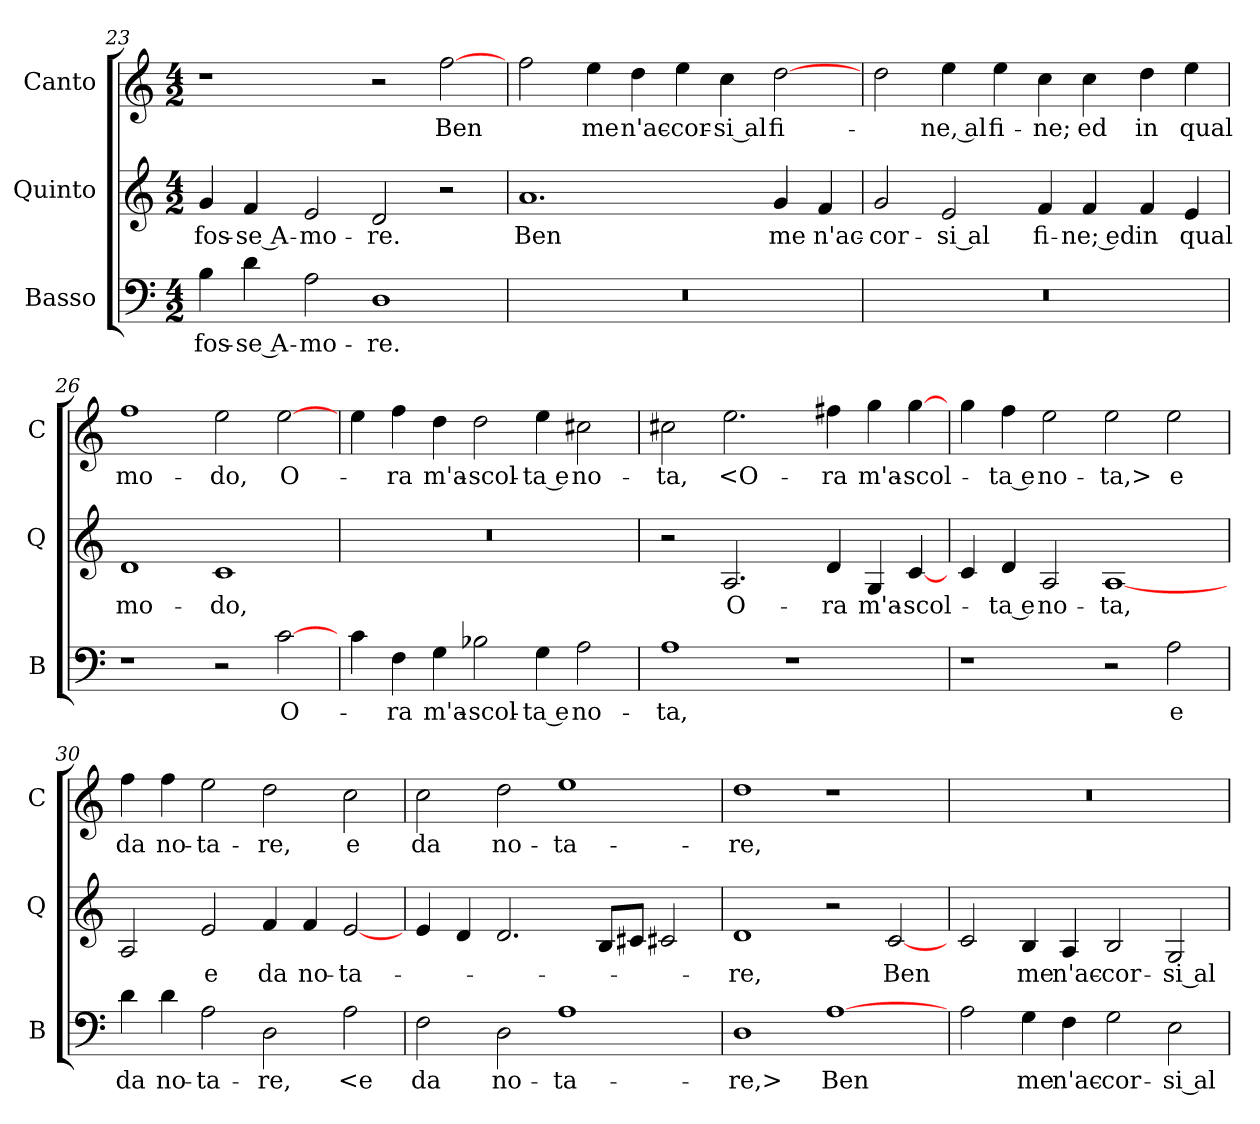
**kern	**text	**kern	**text	**kern	**text
*part3	*part3	*part2	*part2	*part1	*part1
*staff3	*staff3	*staff2	*staff2	*staff1	*staff1
*I"Basso	*	*I"Quinto	*	*I"Canto	*
*I'B	*	*I'Q	*	*I'C	*
*clefF4	*	*clefG2	*	*clefG2	*
*k[]	*	*k[]	*	*k[]	*
*M4/2	*	*M4/2	*	*M4/2	*
=23	=23	=23	=23	=23	=23
4B	fos-	4g	fos-	1r	.
4d	-se A-	4f	-se A-	.	.
2A	-mo-	2e	-mo-	.	.
1D	-re.	2d	-re.	2r	.
.	.	2r	.	[2ff	Ben
=24	=24	=24	=24	=24	=24
0r	.	1.a	Ben	2ff	.
.	.	.	.	4ee	me
.	.	.	.	4dd	n'ac-
.	.	.	.	4ee	-cor-
.	.	.	.	4cc	-si al
.	.	4g	me	[2dd	fi-
.	.	4f	n'ac-	.	.
=25	=25	=25	=25	=25	=25
0r	.	2g	-cor-	2dd	.
.	.	2e	-si al	4ee	-ne, al
.	.	.	.	4ee	fi-
.	.	4f	fi-	4cc	-ne;
.	.	4f	-ne; ed	4cc	ed
.	.	4f	in	4dd	in
.	.	4e	qual	4ee	qual
=26	=26	=26	=26	=26	=26
1r	.	1d	mo-	1ff	mo-
2r	.	1c	-do,	2ee	-do,
[2c	O-	.	.	[2ee	O-
=27	=27	=27	=27	=27	=27
4c	.	0r	.	4ee	.
4F	-ra	.	.	4ff	-ra
4G	m'a-	.	.	4dd	m'a-
2B-X	-scol-	.	.	2dd	-scol-
4G	-ta e	.	.	4ee	-ta e
2A	no-	.	.	2cc#X	no-
=28	=28	=28	=28	=28	=28
1A	-ta,	2r	.	2cc#X	-ta,
.	.	2.A	O-	2.ee	<O-
1r	.	.	.	.	.
.	.	4d	-ra	4ff#X	-ra
.	.	4G	m'a-	4gg	m'a-
.	.	[4c	-scol-	[4gg	-scol-
=29	=29	=29	=29	=29	=29
1r	.	4c	.	4gg	.
.	.	4d	-ta e	4ff	-ta e
.	.	2A	no-	2ee	no-
2r	.	[1A	-ta,	2ee	-ta,>
2A	e	.	.	2ee	e
=30	=30	=30	=30	=30	=30
4d	da	2A	.	4ff	da
4d	no-	.	.	4ff	no-
2A	-ta-	2e	e	2ee	-ta-
2D	-re,	4f	da	2dd	-re,
.	.	4f	no-	.	.
2A	<e	[2e	-ta-	2cc	e
=31	=31	=31	=31	=31	=31
2F	da	4e	.	2cc	da
.	.	4d	.	.	.
2D	no-	2.d	.	2dd	no-
1A	-ta-	.	.	1ee	-ta-
.	.	8BL	.	.	.
.	.	8c#XJ	.	.	.
.	.	2c#X	.	.	.
=32	=32	=32	=32	=32	=32
1D	-re,>	1d	-re,	1dd	-re,
[1A	Ben	2r	.	1r	.
.	.	[2c	Ben	.	.
=33	=33	=33	=33	=33	=33
2A	.	2c	.	0r	.
4G	me	4B	me	.	.
4F	n'ac-	4A	n'ac-	.	.
2G	-cor-	2B	-cor-	.	.
2E	-si al	2G	-si al	.	.
=	=	=	=	=	=
*-	*-	*-	*-	*-	*-
